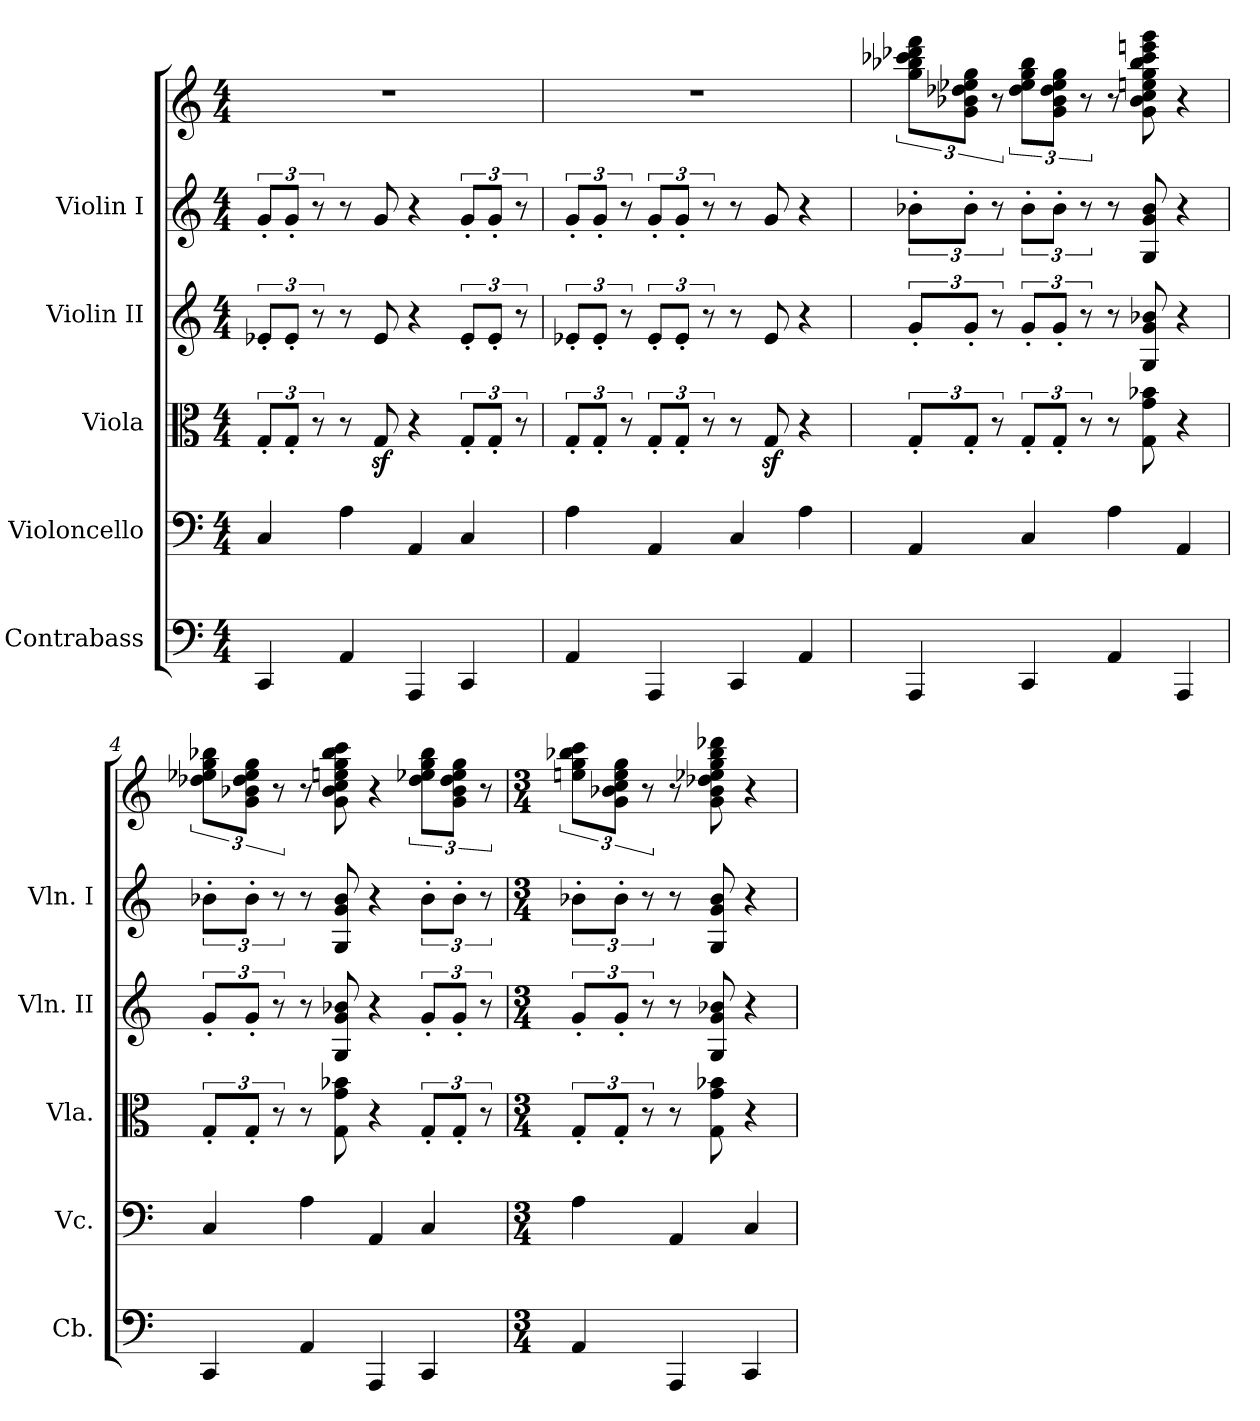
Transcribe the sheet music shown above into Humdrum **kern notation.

**kern	**kern	**kern	**kern	**kern	**kern
*part6	*part5	*part4	*part3	*part2	*part1
*staff6	*staff5	*staff4	*staff3	*staff2	*staff1
*I"Contrabass	*I"Violoncello	*I"Viola	*I"Violin II	*I"Violin I	*
*I'Cb.	*I'Vc.	*I'Vla.	*I'Vln. II	*I'Vln. I	*
*clefF4	*clefF4	*clefC3	*clefG2	*clefG2	*clefG2
*k[]	*k[]	*k[]	*k[]	*k[]	*k[]
*C:	*C:	*C:	*C:	*C:	*C:
*M4/4	*M4/4	*M4/4	*M4/4	*M4/4	*M4/4
=1	=1	=1	=1	=1	=1
4CC	4C	12G'L	12e-X'L	12g'L	1r
.	.	12G'J	12e-'J	12g'J	.
.	.	12r	12r	12r	.
4AA	4A	8r	8r	8r	.
.	.	8Gz	8e-	8g	.
4AAA	4AA	4r	4r	4r	.
4CC	4C	12G'L	12e-'L	12g'L	.
.	.	12G'J	12e-'J	12g'J	.
.	.	12r	12r	12r	.
=2	=2	=2	=2	=2	=2
4AA	4A	12G'L	12e-X'L	12g'L	1r
.	.	12G'J	12e-'J	12g'J	.
.	.	12r	12r	12r	.
4AAA	4AA	12G'L	12e-'L	12g'L	.
.	.	12G'J	12e-'J	12g'J	.
.	.	12r	12r	12r	.
4CC	4C	8r	8r	8r	.
.	.	8Gz	8e-	8g	.
4AA	4A	4r	4r	4r	.
=3	=3	=3	=3	=3	=3
4AAA	4AA	12G'L	12g'L	12b-X'L	12gg 12bb-X 12ccc-X 12ddd-X 12fffL
.	.	12G'J	12g'J	12b-'J	12g 12b-X 12dd-X 12ee-X 12ggJ
.	.	12r	12r	12r	12r
4CC	4C	12G'L	12g'L	12b-'L	12dd- 12ee- 12gg 12bb-L
.	.	12G'J	12g'J	12b-'J	12g 12b- 12dd- 12ee- 12ggJ
.	.	12r	12r	12r	12r
4AA	4A	8r	8r	8r	8r
.	.	8G 8g 8b-X	8G 8g 8b-X	8G 8g 8b-	8g 8b- 8cc 8een 8gg 8bb- 8ccc- 8eeen 8ggg
4AAA	4AA	4r	4r	4r	4r
=4	=4	=4	=4	=4	=4
4CC	4C	12G'L	12g'L	12b-X'L	12dd-X 12ee-X 12gg 12bb-XL
.	.	12G'J	12g'J	12b-'J	12g 12b-X 12dd- 12ee- 12ggJ
.	.	12r	12r	12r	12r
4AA	4A	8r	8r	8r	8r
.	.	8G 8g 8b-X	8G 8g 8b-X	8G 8g 8b-	8g 8b- 8cc 8een 8gg 8bb- 8ccc
4AAA	4AA	4r	4r	4r	4r
4CC	4C	12G'L	12g'L	12b-'L	12dd- 12ee-X 12gg 12bb-L
.	.	12G'J	12g'J	12b-'J	12g 12b- 12dd- 12ee- 12ggJ
.	.	12r	12r	12r	12r
=5	=5	=5	=5	=5	=5
*M3/4	*M3/4	*M3/4	*M3/4	*M3/4	*M3/4
4AA	4A	12G'L	12g'L	12b-X'L	12een 12gg 12bb-X 12cccL
.	.	12G'J	12g'J	12b-'J	12g 12b-X 12cc 12ee 12ggJ
.	.	12r	12r	12r	12r
4AAA	4AA	8r	8r	8r	8r
.	.	8G 8g 8b-X	8G 8g 8b-X	8G 8g 8b-	8g 8b- 8dd-X 8ee-X 8gg 8bb- 8ddd-X
4CC	4C	4r	4r	4r	4r
=	=	=	=	=	=
*-	*-	*-	*-	*-	*-
